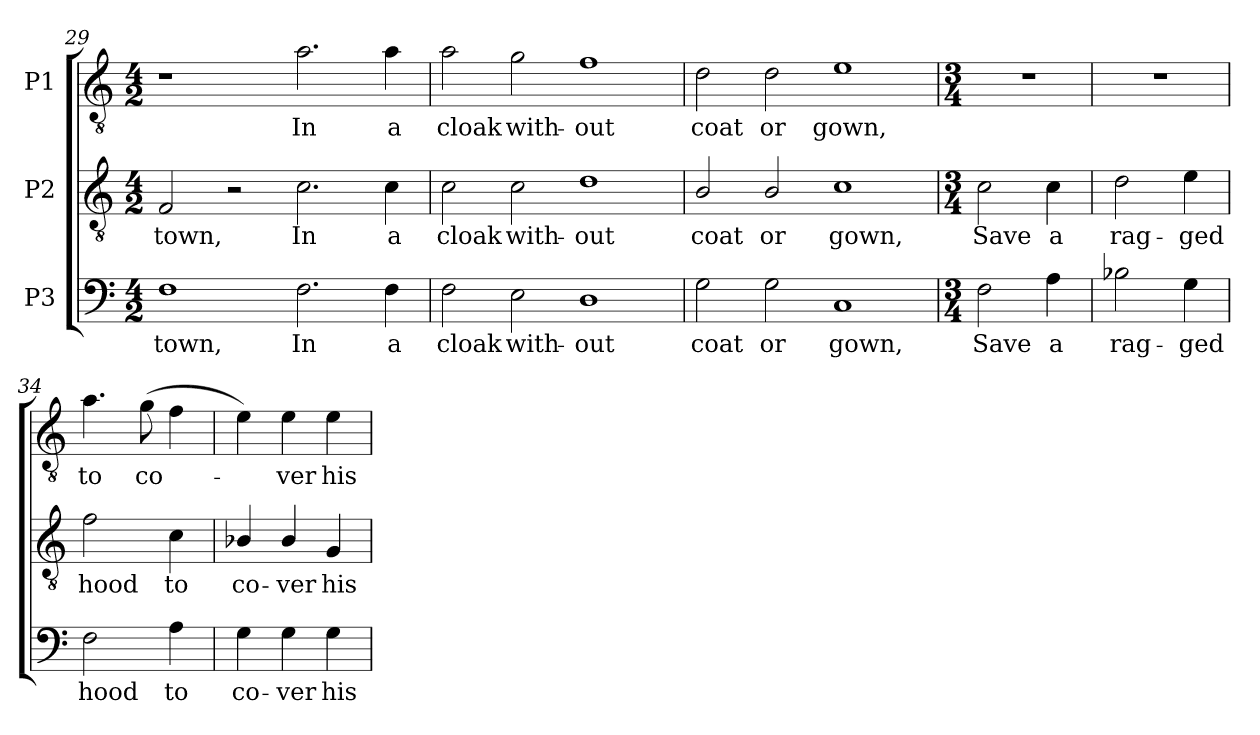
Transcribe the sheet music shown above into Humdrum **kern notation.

**kern	**text	**kern	**text	**kern	**text
*part3	*part3	*part2	*part2	*part1	*part1
*staff3	*staff3	*staff2	*staff2	*staff1	*staff1
*I"P3	*	*I"P2	*	*I"P1	*
*clefF4	*	*clefGv2	*	*clefGv2	*
*	*	*ITrd7c12	*	*ITrd7c12	*
*k[]	*	*k[]	*	*k[]	*
*C:	*	*C:	*	*C:	*
*M4/2	*	*M4/2	*	*M4/2	*
=29	=29	=29	=29	=29	=29
!	!LO:LY:b:color=#000000	!	!	!	!
!	!	!	!LO:LY:b:color=#000000	!	!
1Fi	town,	2FFi/	town,	1r	.
.	.	2r	.	.	.
!	!LO:LY:b:color=#000000	!	!	!	!
!	!	!	!LO:LY:b:color=#000000	!	!
!	!	!	!	!	!LO:LY:b:color=#000000
2.Fi\	In	2.Ci\	In	2.Ai\	In
!	!LO:LY:b:color=#000000	!	!	!	!
!	!	!	!LO:LY:b:color=#000000	!	!
!	!	!	!	!	!LO:LY:b:color=#000000
4Fi\	a	4Ci\	a	4Ai\	a
=30	=30	=30	=30	=30	=30
!	!LO:LY:b:color=#000000	!	!	!	!
!	!	!	!LO:LY:b:color=#000000	!	!
!	!	!	!	!	!LO:LY:b:color=#000000
2Fi\	cloak	2Ci\	cloak	2Ai\	cloak
!	!LO:LY:b:color=#000000	!	!	!	!
!	!	!	!LO:LY:b:color=#000000	!	!
!	!	!	!	!	!LO:LY:b:color=#000000
2Ei\	with-	2Ci\	with-	2Gi\	with-
!	!LO:LY:b:color=#000000	!	!	!	!
!	!	!	!LO:LY:b:color=#000000	!	!
!	!	!	!	!	!LO:LY:b:color=#000000
1Di	-out	1Di	-out	1Fi	-out
!!LO:LB:g=z
=31	=31	=31	=31	=31	=31
!	!LO:LY:b:color=#000000	!	!	!	!
!	!	!	!LO:LY:b:color=#000000	!	!
!	!	!	!	!	!LO:LY:b:color=#000000
2Gi\	coat	2BBi/	coat	2Di\	coat
!	!LO:LY:b:color=#000000	!	!	!	!
!	!	!	!LO:LY:b:color=#000000	!	!
!	!	!	!	!	!LO:LY:b:color=#000000
2Gi\	or	2BBi/	or	2Di\	or
!	!LO:LY:b:color=#000000	!	!	!	!
!	!	!	!LO:LY:b:color=#000000	!	!
!	!	!	!	!	!LO:LY:b:color=#000000
1Ci	gown,	1Ci	gown,	1Ei	gown,
=32	=32	=32	=32	=32	=32
*M3/4	*	*M3/4	*	*M3/4	*
!	!LO:LY:b:color=#000000	!	!	!	!
!	!	!	!LO:LY:b:color=#000000	!LO:N:vis=1	!
2Fi\	Save	2Ci\	Save	2.r	.
!	!LO:LY:b:color=#000000	!	!	!	!
!	!	!	!LO:LY:b:color=#000000	!	!
4Ai\	a	4Ci\	a	.	.
=33	=33	=33	=33	=33	=33
!	!LO:LY:b:color=#000000	!	!	!	!
!	!	!	!LO:LY:b:color=#000000	!LO:N:vis=1	!
2B-Xi\	rag-	2Di\	rag-	2.r	.
!	!LO:LY:b:color=#000000	!	!	!	!
!	!	!	!LO:LY:b:color=#000000	!	!
4Gi\	-ged	4Ei\	-ged	.	.
=34	=34	=34	=34	=34	=34
!	!LO:LY:b:color=#000000	!	!	!	!
!	!	!	!LO:LY:b:color=#000000	!	!
!	!	!	!	!	!LO:LY:b:color=#000000
2Fi\	hood	2Fi\	hood	4.Ai\	to
!	!	!	!	!	!LO:LY:b:color=#000000
.	.	.	.	(8Gi\	co-
!	!LO:LY:b:color=#000000	!	!	!	!
!	!	!	!LO:LY:b:color=#000000	!	!
4Ai\	to	4Ci\	to	4Fi\	.
=35	=35	=35	=35	=35	=35
!	!LO:LY:b:color=#000000	!	!	!	!
!	!	!	!LO:LY:b:color=#000000	!	!
4Gi\	co-	4BB-Xi/	co-	4Ei\)	.
!	!LO:LY:b:color=#000000	!	!	!	!
!	!	!	!LO:LY:b:color=#000000	!	!
!	!	!	!	!	!LO:LY:b:color=#000000
4Gi\	-ver	4BB-i/	-ver	4Ei\	-ver
!	!LO:LY:b:color=#000000	!	!	!	!
!	!	!	!LO:LY:b:color=#000000	!	!
!	!	!	!	!	!LO:LY:b:color=#000000
4Gi\	his	4GGi/	his	4Ei\	his
=	=	=	=	=	=
*-	*-	*-	*-	*-	*-
